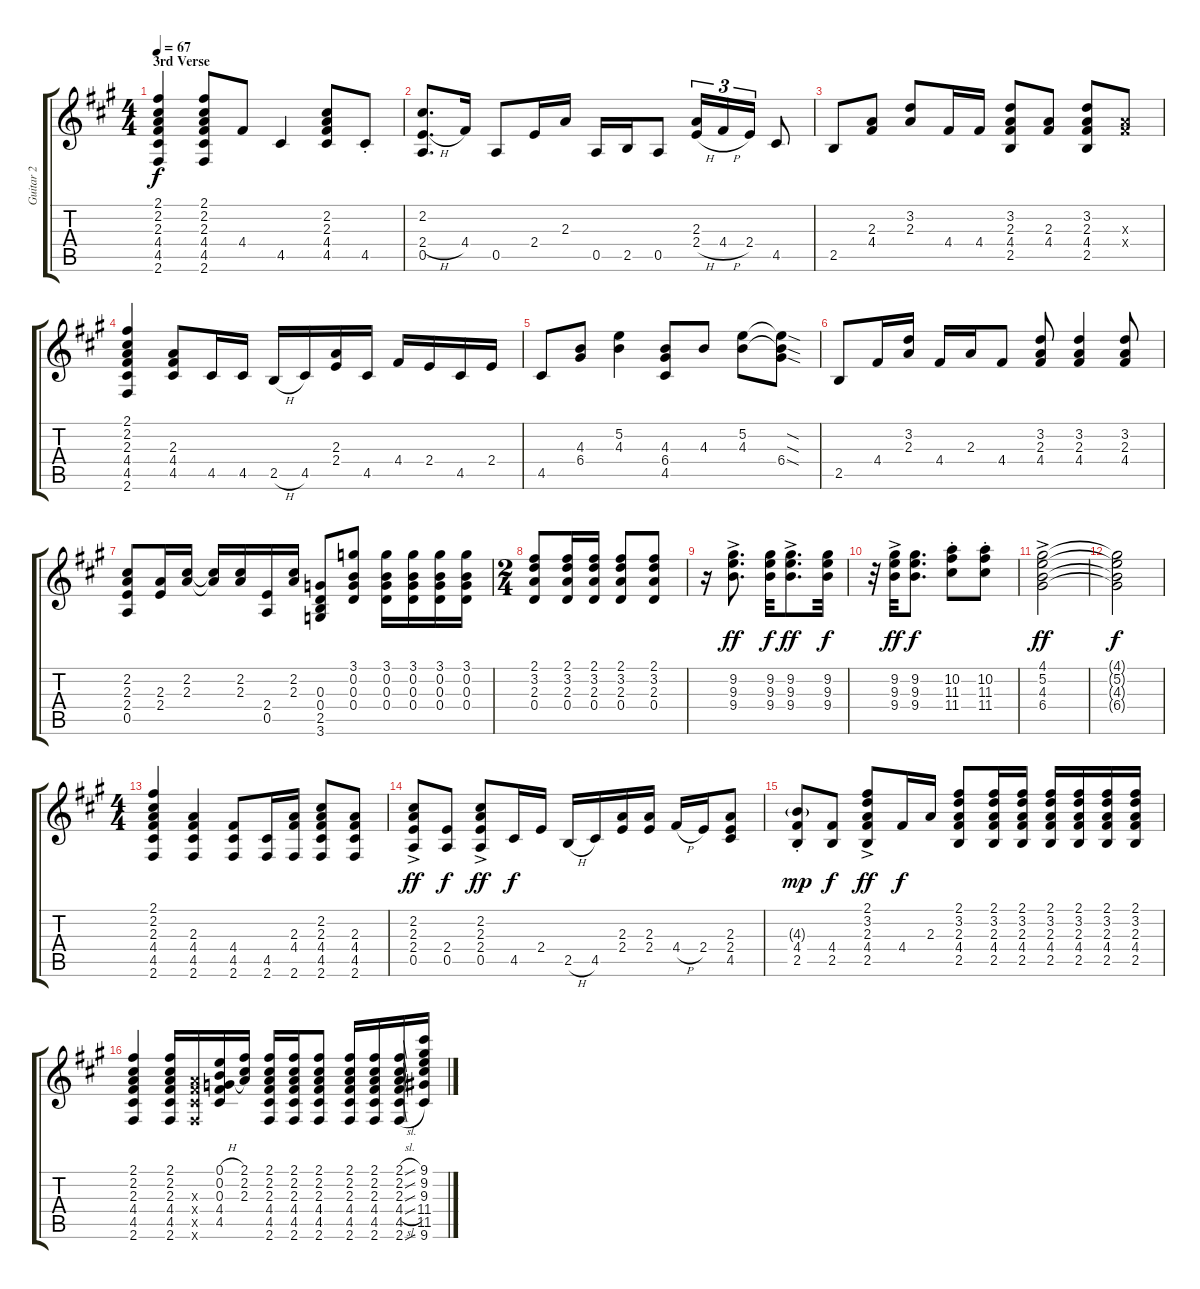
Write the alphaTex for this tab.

\track ("Guitar 2  (Duane Allman)" "Guitar 2  ") {instrument overdrivenguitar}
\staff {score tabs}
\tuning (E4 B3 G3 D3 A2 E2) {hide}
\ts (4 4)
\section ("" "3rd Verse")
\tempo 67
\clef g2
\ks a
(2.1 2.2 2.3 4.4 4.5 2.6).4{dy f} (2.1 2.2 2.3 4.4 4.5 2.6).8 4.4.8 4.5.4 (2.2 2.3 4.4 4.5).8 4.5{st}.8 |
(2.2 2.4{h} 0.5).8{d} 4.4.16 0.5.8 2.4.16 2.3.16 0.5.16 2.5.16 0.5.8 (2.3 2.4{h}).16{tu (3 2)} 4.4{h}.16{tu (3 2)} 2.4.16{tu (3 2)} 4.5.8 |
2.5.8 (2.3 4.4).8 (3.2 2.3).8 4.4.16 4.4.16 (3.2 2.3 4.4 2.5).8 (2.3 4.4).8 (3.2 2.3 4.4 2.5).8 (2.3{x} 4.4{x}).8 |
(2.1 2.2 2.3 4.4 4.5 2.6).4 (2.3 4.4 4.5).8 4.5.16 4.5.16 2.5{h}.16 4.5.16 (2.3 2.4).16 4.5.16 4.4.16 2.4.16 4.5.16 2.4.16 |
4.5.8 (4.3 6.4).8 (5.2 4.3).4 (4.3 6.4 4.5).8 4.3.8 (5.2 4.3).8 (5.2{sod t} 4.3{sod t} 6.4{sod}).8 |
2.5.8 4.4.16 (3.2 2.3).16 4.4.16 2.3.16 4.4.8 (3.2 2.3 4.4).8 (3.2 2.3 4.4).4 (3.2 2.3 4.4).8 |
(2.2 2.3 2.4 0.5).8 (2.3 2.4).16 (2.2 2.3).16 (2.2{t} 2.3{t}).16 (2.2 2.3).16 (2.4 0.5).16 (2.2 2.3).16 (0.3 0.4 2.5 3.6).8 (3.1 0.2 0.3 0.4).8 (3.1 0.2 0.3 0.4).16 (3.1 0.2 0.3 0.4).16 (3.1 0.2 0.3 0.4).16 (3.1 0.2 0.3 0.4).16 |
\ts (2 4)
(2.1 3.2 2.3 0.4).8 (2.1 3.2 2.3 0.4).16 (2.1 3.2 2.3 0.4).16 (2.1 3.2 2.3 0.4).8 (2.1 3.2 2.3 0.4).8 |
r.16 (9.2{ac} 9.3{ac} 9.4{ac}).8{d dy ff} (9.2 9.3 9.4).32{dy f} (9.2{ac} 9.3{ac} 9.4{ac}).8{d dy ff} (9.2 9.3 9.4).32{dy f} |
r.32 (9.2{ac} 9.3{ac} 9.4{ac}).32{dy ff} (9.2 9.3 9.4).8{d dy f} (10.2{st} 11.3{st} 11.4{st}).8 (10.2{st} 11.3{st} 11.4{st}).8 |
(4.1{ac} 5.2{ac} 4.3{ac} 6.4{ac}).2{dy ff} |
(4.1{t} 5.2{t} 4.3{t} 6.4{t}).2{dy f} |
\ts (4 4)
(2.1 2.2 2.3 4.4 4.5 2.6).4 (2.3 4.4 4.5 2.6).4 (4.4 4.5 2.6).8 (4.5 2.6).16 (2.3 4.4 2.6).16 (2.2 2.3 4.4 4.5 2.6).8 (2.3 4.4 4.5 2.6).8 |
(2.2{ac} 2.3{ac} 2.4{ac} 0.5{ac}).8{dy ff} (2.4 0.5).8{dy f} (2.2{ac} 2.3{ac} 2.4{ac} 0.5{ac}).8{dy ff} 4.5.16{dy f} 2.4.16 2.5{h}.16 4.5.16 (2.3 2.4).16 (2.3 2.4).16 4.4{h}.16 2.4.16 (2.3 2.4 4.5).8 |
(4.3{g st} 4.4{st} 2.5{st}).8{dy mp} (4.4 2.5).8{dy f} (2.1 3.2{ac} 2.3{ac} 4.4{ac} 2.5{ac}).8{dy ff} 4.4.16{dy f} 2.3.16 (2.1 3.2 2.3 4.4 2.5).8 (2.1 3.2 2.3 4.4 2.5).16 (2.1 3.2 2.3 4.4 2.5).16 (2.1 3.2 2.3 4.4 2.5).16 (2.1 3.2 2.3 4.4 2.5).16 (2.1 3.2 2.3 4.4 2.5).16 (2.1 3.2 2.3 4.4 2.5).16 |
(2.1 2.2 2.3 4.4 4.5 2.6).4 (2.1 2.2 2.3 4.4 4.5 2.6).16 (2.3{x} 4.4{x} 4.5{x} 2.6{x}).16 (0.1{h} 0.2{h} 0.3{h} 4.4 4.5).16 (2.1 2.2 2.3).16 (2.1 2.2 2.3 4.4 4.5 2.6).16 (2.1 2.2 2.3 4.4 4.5 2.6).16 (2.1 2.2 2.3 4.4 4.5 2.6).8 (2.1 2.2 2.3 4.4 4.5 2.6).16 (2.1 2.2 2.3 4.4 4.5 2.6).16 (2.1{sl} 2.2{sl} 2.3{sl} 4.4{sl} 4.5 2.6{sl}).16 (9.1 9.2 9.3 11.4 11.5 9.6).16
